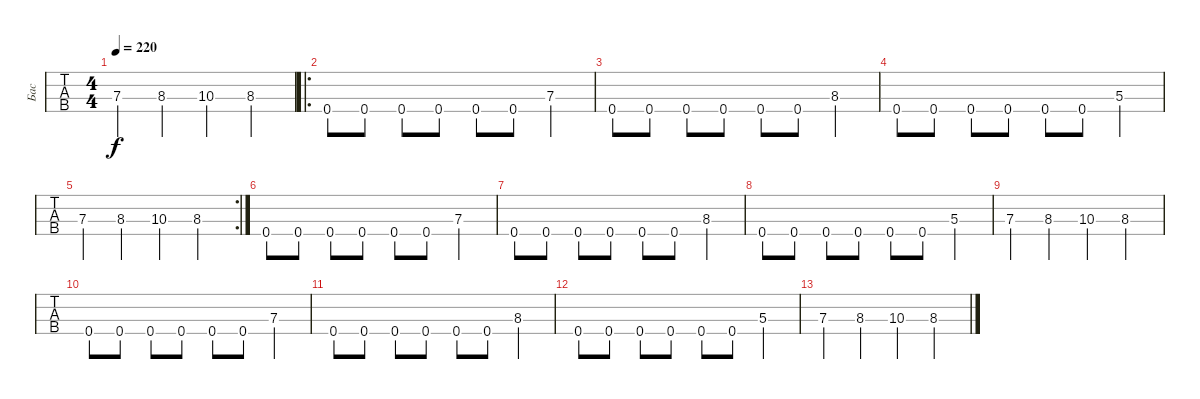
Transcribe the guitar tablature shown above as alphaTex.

\track ("Бас" "Бас") {instrument electricbassfinger}
\staff {tabs}
\tuning (G2 D2 A1 E1) {hide}
\ts (4 4)
\tempo 220
\clef f4
\ks c
7.3.4{dy f} 8.3.4 10.3.4 8.3.4 |
\ro
0.4.8 0.4.8 0.4.8 0.4.8 0.4.8 0.4.8 7.3.4 |
0.4.8 0.4.8 0.4.8 0.4.8 0.4.8 0.4.8 8.3.4 |
0.4.8 0.4.8 0.4.8 0.4.8 0.4.8 0.4.8 5.3.4 |
\rc 2
7.3.4 8.3.4 10.3.4 8.3.4 |
0.4.8 0.4.8 0.4.8 0.4.8 0.4.8 0.4.8 7.3.4 |
0.4.8 0.4.8 0.4.8 0.4.8 0.4.8 0.4.8 8.3.4 |
0.4.8 0.4.8 0.4.8 0.4.8 0.4.8 0.4.8 5.3.4 |
7.3.4 8.3.4 10.3.4 8.3.4 |
0.4.8 0.4.8 0.4.8 0.4.8 0.4.8 0.4.8 7.3.4 |
0.4.8 0.4.8 0.4.8 0.4.8 0.4.8 0.4.8 8.3.4 |
0.4.8 0.4.8 0.4.8 0.4.8 0.4.8 0.4.8 5.3.4 |
7.3.4 8.3.4 10.3.4 8.3.4
